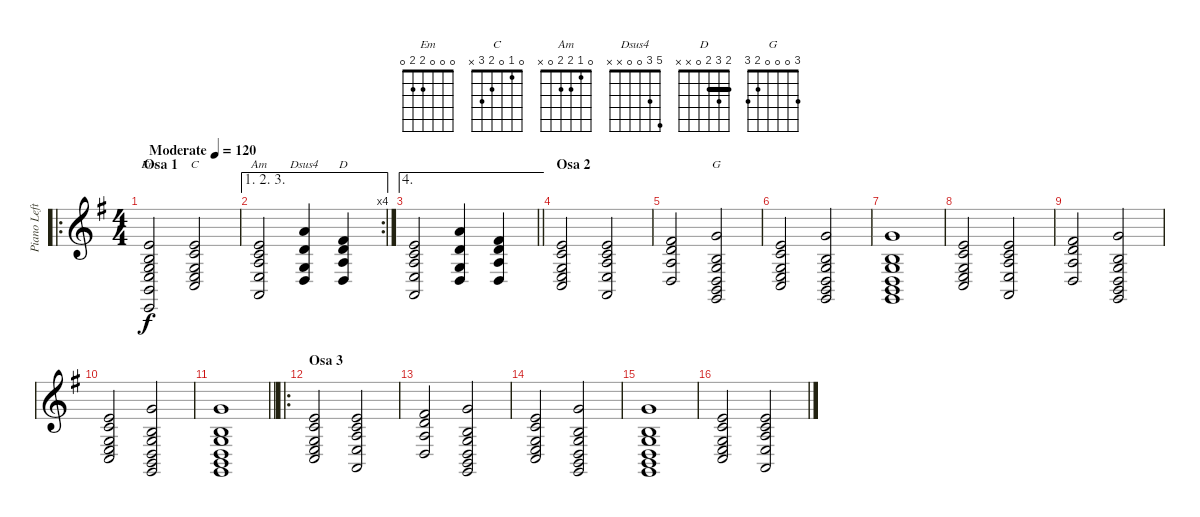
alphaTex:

\track ("Piano Left Hand" "Piano Left") {instrument acousticgrandpiano}
\staff {score}
\tuning (E4 B3 G3 D3 A2 E2) {hide}
\chord ("Em" 0 0 0 2 2 0)
\chord ("C" 0 1 0 2 3 x)
\chord ("Am" 0 1 2 2 0 x)
\chord ("Dsus4" 5 3 0 0 x x)
\chord ("D" 2 3 2 0 x x) {barre 2}
\chord ("G" 3 0 0 0 2 3)
\ro
\ts (4 4)
\section ("" "Osa 1")
\tempo (120 "Moderate")
\clef g2
\ks g
(0.1 0.2 0.3 2.4 2.5 0.6).2{ch "Em" dy f instrument acousticgrandpiano} (0.1 1.2 0.3 2.4 3.5).2{ch "C"} |
\ae (1 2 3)
\rc 4
(0.1 1.2 2.3 2.4 0.5).2{ch "Am"} (5.1 3.2 0.3 0.4).4{ch "Dsus4"} (2.1 3.2 2.3 0.4).4{ch "D"} |
\ae 4
\barLineRight lightlight
(0.1 1.2 2.3 2.4 0.5).2 (5.1 3.2 0.3 0.4).4 (2.1 3.2 2.3 0.4).4 |
\section ("" "Osa 2")
(0.1 1.2 0.3 2.4 3.5).2 (0.1 1.2 2.3 2.4 0.5).2 |
(2.1 3.2 2.3 0.4).2 (3.1 0.2 0.3 0.4 2.5 3.6).2{ch "G"} |
(0.1 1.2 0.3 2.4 3.5).2 (3.1 0.2 0.3 0.4 2.5 3.6).2 |
(3.1 0.2 0.3 0.4 2.5 3.6).1 |
(0.1 1.2 0.3 2.4 3.5).2 (0.1 1.2 2.3 2.4 0.5).2 |
(2.1 3.2 2.3 0.4).2 (3.1 0.2 0.3 0.4 2.5 3.6).2 |
(0.1 1.2 0.3 2.4 3.5).2 (3.1 0.2 0.3 0.4 2.5 3.6).2 |
\barLineRight lightlight
(3.1 0.2 0.3 0.4 2.5 3.6).1 |
\ro
\section ("" "Osa 3")
(0.1 1.2 0.3 2.4 3.5).2 (0.1 1.2 2.3 2.4 0.5).2 |
(2.1 3.2 2.3 0.4).2 (3.1 0.2 0.3 0.4 2.5 3.6).2 |
(0.1 1.2 0.3 2.4 3.5).2 (3.1 0.2 0.3 0.4 2.5 3.6).2 |
(3.1 0.2 0.3 0.4 2.5 3.6).1 |
(0.1 1.2 0.3 2.4 3.5).2 (0.1 1.2 2.3 2.4 0.5).2
